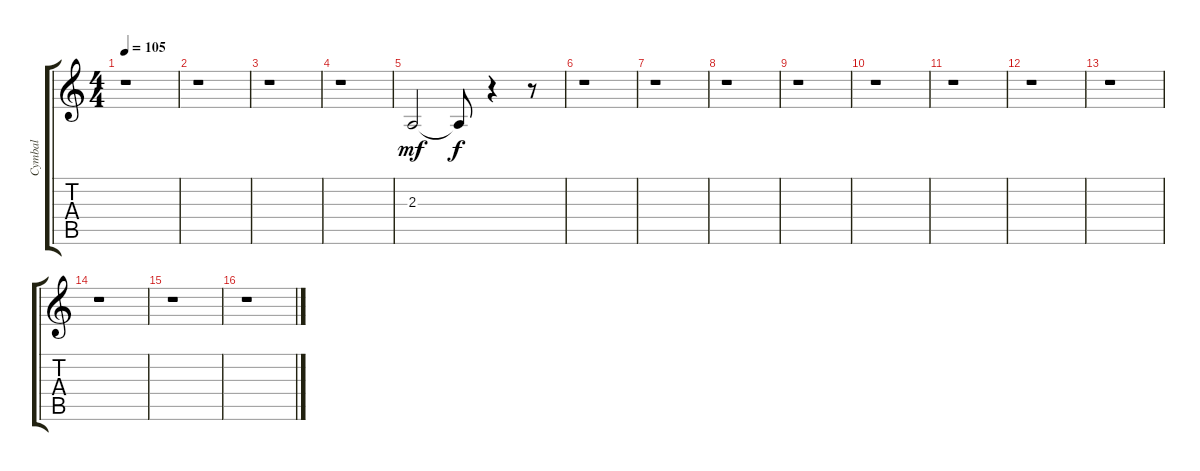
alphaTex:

\track ("Cymbal" "Cymbal") {instrument reversecymbal}
\staff {score tabs}
\tuning (E4 B3 G3 D3 A2 E2) {hide}
\ts (4 4)
\tempo 105
\clef g2
\ks c
r.1{dy f} |
r.1 |
r.1 |
r.1 |
2.3.2{dy mf} 2.3{t}.8{dy f} r.4 r.8 |
r.1 |
r.1 |
r.1 |
r.1 |
r.1 |
r.1 |
r.1 |
r.1 |
r.1 |
r.1 |
r.1
